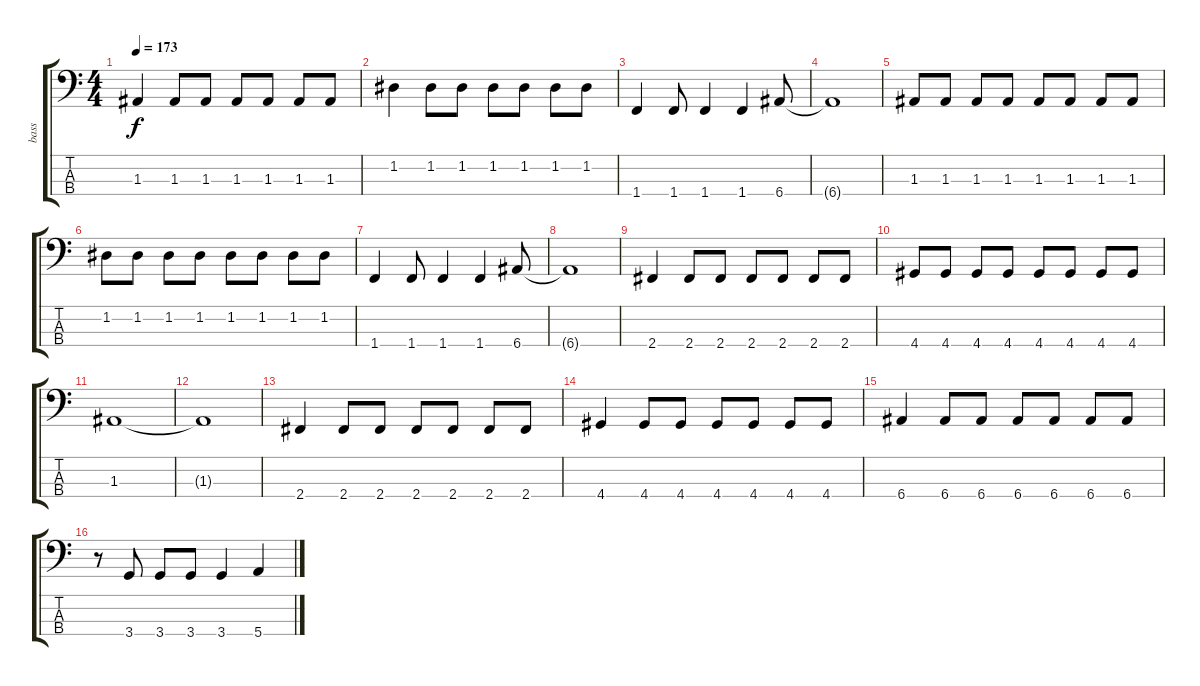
\track ("bass" "bass") {instrument electricbasspick bank 1}
\staff {score tabs}
\tuning (G2 D2 A1 E1) {hide}
\ts (4 4)
\tempo 173
\clef f4
\ks c
1.3.4{dy f} 1.3.8 1.3.8 1.3.8 1.3.8 1.3.8 1.3.8 |
1.2.4 1.2.8 1.2.8 1.2.8 1.2.8 1.2.8 1.2.8 |
1.4.4 1.4.8 1.4.4 1.4.4 6.4.8 |
6.4{t}.1 |
1.3.8 1.3.8 1.3.8 1.3.8 1.3.8 1.3.8 1.3.8 1.3.8 |
1.2.8 1.2.8 1.2.8 1.2.8 1.2.8 1.2.8 1.2.8 1.2.8 |
1.4.4 1.4.8 1.4.4 1.4.4 6.4.8 |
6.4{t}.1 |
2.4.4 2.4.8 2.4.8 2.4.8 2.4.8 2.4.8 2.4.8 |
4.4.8 4.4.8 4.4.8 4.4.8 4.4.8 4.4.8 4.4.8 4.4.8 |
1.3.1 |
1.3{t}.1 |
2.4.4 2.4.8 2.4.8 2.4.8 2.4.8 2.4.8 2.4.8 |
4.4.4 4.4.8 4.4.8 4.4.8 4.4.8 4.4.8 4.4.8 |
6.4.4 6.4.8 6.4.8 6.4.8 6.4.8 6.4.8 6.4.8 |
r.8 3.4.8 3.4.8 3.4.8 3.4.4 5.4.4
